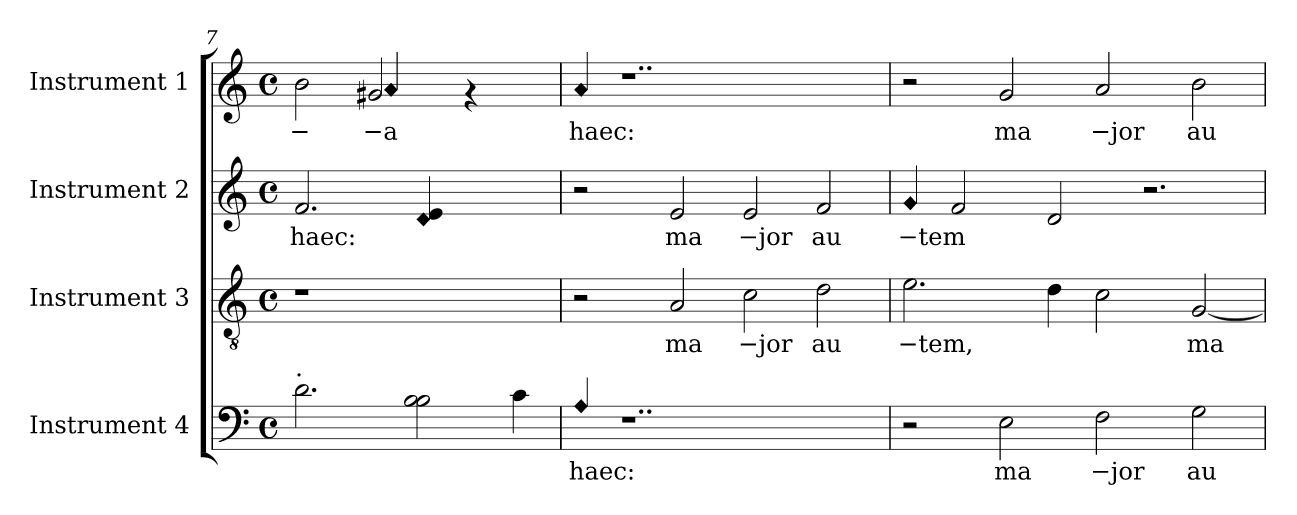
**kern	**text	**kern	**text	**kern	**text	**kern	**text
*part4	*part4	*part3	*part3	*part2	*part2	*part1	*part1
*staff4	*staff4	*staff3	*staff3	*staff2	*staff2	*staff1	*staff1
*I"Instrument 4	*	*I"Instrument 3	*	*I"Instrument 2	*	*I"Instrument 1	*
!!LO:LB:g=z
*clefF4	*	*clefGv2	*	*clefG2	*	*clefG2	*
*k[]	*	*k[]	*	*k[]	*	*k[]	*
*C:	*	*C:	*	*C:	*	*C:	*
*M4/4	*	*M4/4	*	*M4/4	*	*M4/4	*
*met(c)	*	*met(c)	*	*met(c)	*	*met(c)	*
=7	=7	=7	=7	=7	=7	=7	=7
!LO:TX:a:t=.	!	!	!	!	!	!	!
!	!	!	!	!	!LO:LY:b:cj	!	!LO:LY:b:cj
*	*	*	*	*	*	*^	*
2.d\	.	1r	.	2.f/	haec:	2b\	2ryy	−
!	!	!	!	!	!	!	!LO:N:head=diamond	!LO:LY:b:cj
.	.	.	.	.	.	2g#X/	4a/	−a
!	!	!	!	!LO:N:n=2:head=diamond	!LO:LY:b:cj	!	!	!
2B\ 2B\	.	.	.	4e/ 4d/	.	.	4ryy	.
.	.	2ryy	.	2ryy	.	4rf	2ryy	.
!	!LO:LY:b:cj	!	!	!	!	!	!	!
4c\	.	.	.	.	.	4ryy	.	.
*	*	*	*	*	*	*v	*v	*
=8	=8	=8	=8	=8	=8	=8	=8
!LO:N:head=diamond	!LO:LY:b:cj	!	!	!	!	!LO:N:head=diamond	!LO:LY:b:cj
4A/	haec:	2r	.	2r	.	4a/	haec:
1..r	.	.	.	.	.	1..r	.
!	!	!	!LO:LY:b:cj	!	!LO:LY:b:cj	!	!
.	.	2A/	ma	2e/	ma	.	.
!	!	!	!LO:LY:b:cj	!	!LO:LY:b:cj	!	!
.	.	2c\	−jor	2e/	−jor	.	.
!	!	!	!LO:LY:b:cj	!	!LO:LY:b:cj	!	!
.	.	2d\	au	2f/	au	.	.
=9	=9	=9	=9	=9	=9	=9	=9
!	!	!	!LO:LY:b:cj	!LO:N:head=diamond	!LO:LY:b:cj	!	!
2r	.	2.e\	−tem,	4g/	−tem	2r	.
!	!	!	!	!	!LO:LY:b:cj	!	!
.	.	.	.	2f/	.	.	.
!	!LO:LY:b:cj	!	!	!	!	!	!LO:LY:b:cj
2E\	ma	.	.	.	.	2g/	ma
!	!	!	!LO:LY:b:cj	!	!LO:LY:b:cj	!	!
.	.	4d\	.	2d/	.	.	.
!	!LO:LY:b:cj	!	!LO:LY:b:cj	!	!	!	!LO:LY:b:cj
2F\	−jor	2c\	.	.	.	2a/	−jor
.	.	.	.	2.r	.	.	.
!	!LO:LY:b:cj	!	!LO:LY:b:cj	!	!	!	!LO:LY:b:cj
2G\	au	[<2G/	ma	.	.	2b\	au
=	=	=	=	=	=	=	=
*-	*-	*-	*-	*-	*-	*-	*-
